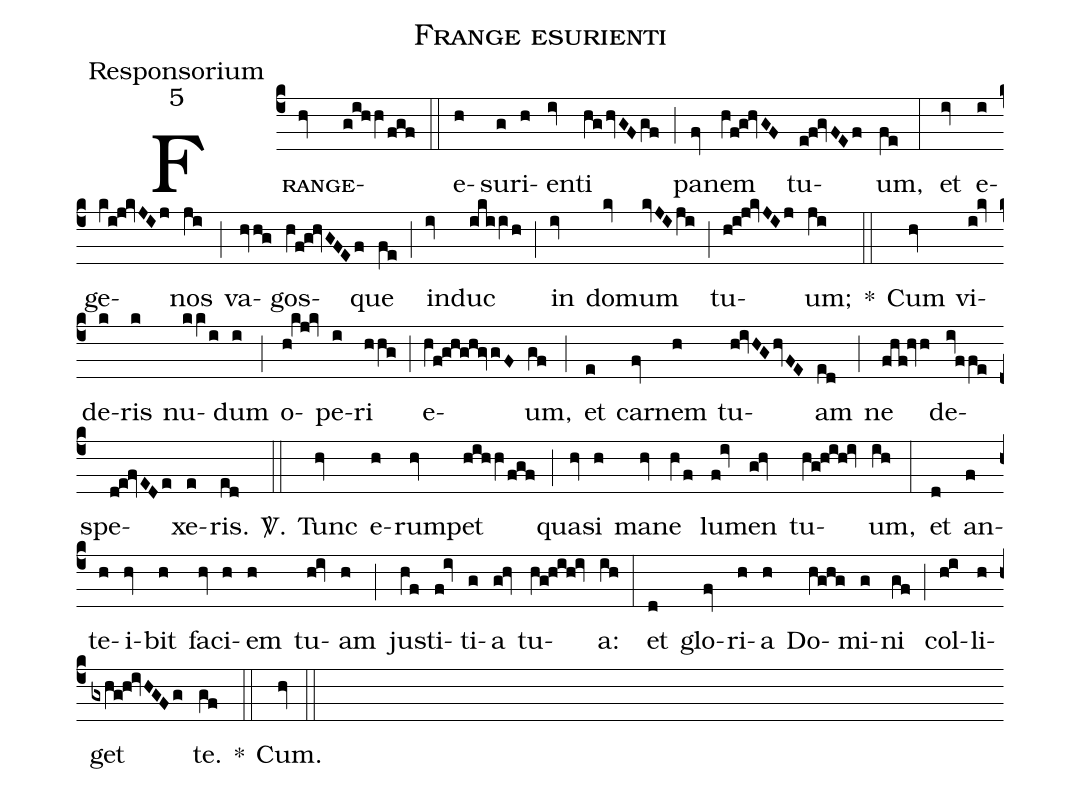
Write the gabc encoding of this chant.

name:Frange esurienti;
office-part:Responsorium;
mode:5;
%%
(c4) <sc>Fran(hv)ge(g!i!h/hVfgf)</sc> (::) e-(h)su(g)ri(h)en(iv)ti(hV!ghvGFgf) (;) pa(fv)nem(hV!f!g!hvGF) tu(e!f!gvFEf)um,(fe) (:) et(iv) e-(i)ge(kV!i!j!kvJIj)nos(ji) (;) va(hvh!g)gos(hV!f!g!hvGFEf)que(fe) (;) in(iv)duc(iki/iVh) (;) in(iv) do(kv)mum(kvJIji) (;) tu(h!i!j!kvJIj)um;(ji)

*(::) Cum(hv) vi(i!kv)de(k)ris(k) nu(kkVi)dum(i) (;) o-(h!kV!j!kv)pe(i)ri(h/hg) (;) e-(hV!f!g!h!g!h!gvgF)um,(gf) (;) et(e) car(fv)nem(h) tu(h!ivHGhvFE)am(ed) (;) ne(fhf!hvh) de(iv!ffV!e)spe(d!e!fvEDe)xe(e)ris.(ed)

<sp>V/</sp>.(::)  Tunc(hv) e-(h)rum(hv)pet(hihhVfgf) (;) qua(hv)si(h) ma(hv)ne(hVf) lu(f!iv)men(g!hv) tu(hV!g!h!i!h!iv)um,(ih) (:) et(d) an(f)te(h)i-(hv)bit(h) fa(hv)ci(h)em(h) tu(h!iv)am(h) (;) ju(hV!f)sti(f!iv)ti(g)a(g!hv) tu(hV!g!h!i!h!iv)a:(ih) (:) et(d) glo(fv)ri(h)a(h) Do(hV!g!h!g)mi(g)ni(gf) (;) col(h!i)li(h)get(gxhV!g!h!ivHGFg) te.(gf)
*(::) Cum.(hv) (::)
